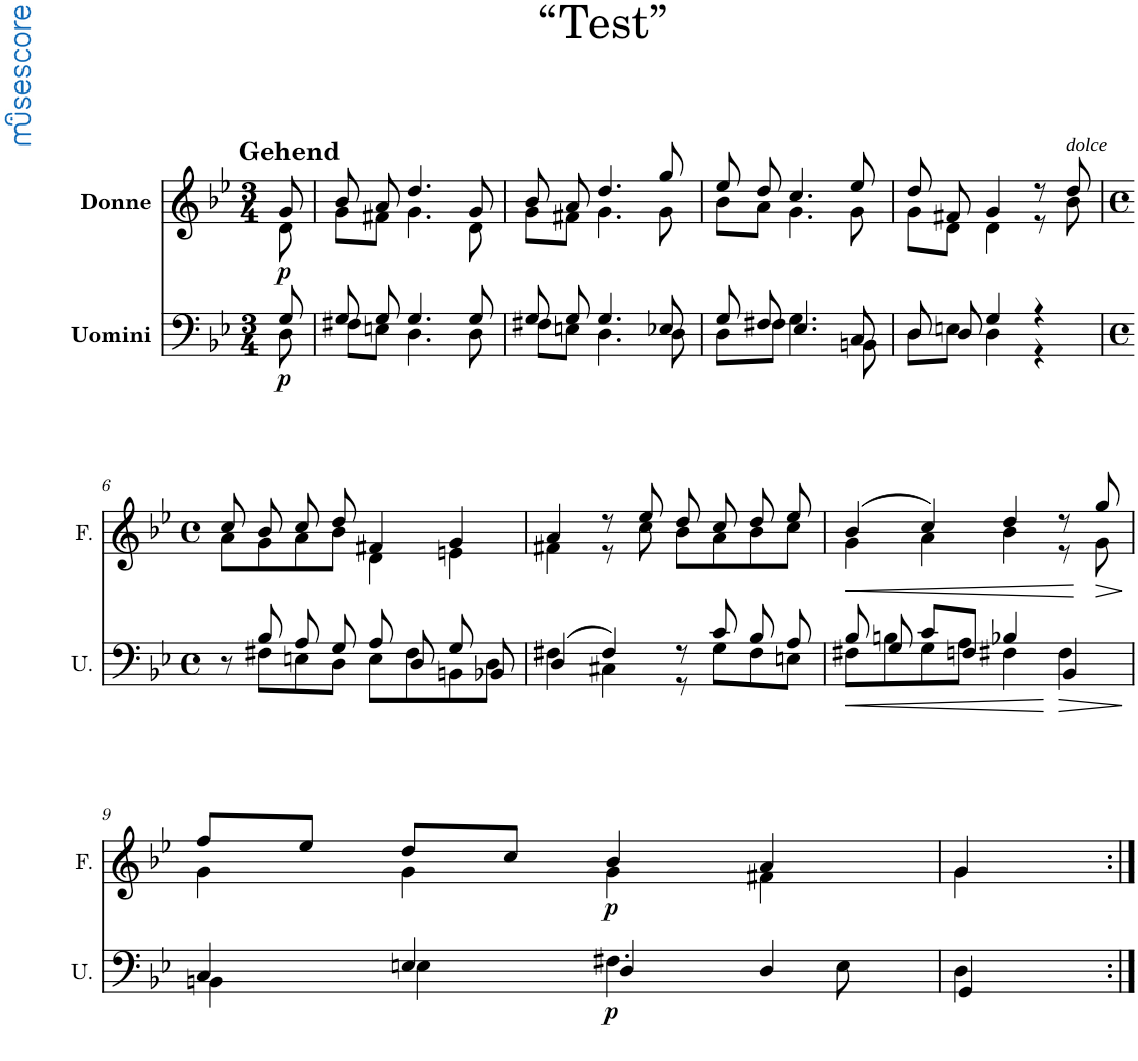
**kern	**dynam	**kern	**dynam
*part2	*part2	*part1	*part1
*staff2	*staff2	*staff1	*staff1
*I"Uomini	*	*I"Donne	*
*I'U.	*	*	*
*clefF4	*	*clefG2	*
*k[b-e-]	*	*k[b-e-]	*
*M3/4	*	*M3/4	*
=1	=1	=1	=1
*^	*	*^	*
!	!	!	!LO:TX:a:B:t=Gehend	!	!
!	!	!LO:DY:b	!	!	!LO:DY:b
8G/	8D\	p	8g/	8d\	p
=2	=2	=2	=2	=2	=2
8G/	8F#X\L	.	8b-/	8g\L	.
8G/	8En\J	.	8a/	8f#X\J	.
4.G/	4.D\	.	4.dd/	4.g\	.
8G/	8D\	.	8g/	8d\	.
=3	=3	=3	=3	=3	=3
8G/	8F#X\L	.	8b-/	8g\L	.
8G/	8En\J	.	8a/	8f#X\J	.
4.G/	4.D\	.	4.dd/	4.g\	.
8E-X/	8D\	.	8gg/	8g\	.
=4	=4	=4	=4	=4	=4
8G/	8D\L	.	8ee-/	8b-\L	.
8F/	8F#X\J	.	8dd/	8a\J	.
4.E-/	4.G\	.	4.cc/	4.g\	.
8C/	8BBn\	.	8ee-/	8g\	.
=5	=5	=5	=5	=5	=5
8D/	8D\L	.	8dd/	8g\L	.
8D/	8En\J	.	8f#X/	8d\J	.
4G/	4D\	.	4g/	4d\	.
4r	4r	.	8r	8r	.
!	!	!	!LO:TX:a:i:t=dolce	!	!
.	.	.	8dd/	8b-\	.
!!LO:LB:g=z	!!
=6	=6	=6	=6	=6	=6
*M4/4	*	*	*M4/4	*	*
*met(c)	*	*	*met(c)	*	*
8r	8ryy	.	8cc/	8a\L	.
8B-/	8F#X\L	.	8b-/	8g\	.
8A/	8En\	.	8cc/	8a\	.
8G/	8D\J	.	8dd/	8b-\J	.
8A/	8E\L	.	4f#X/	4d\	.
8D/	8F#\	.	.	.	.
8G/	8BBn\	.	4g/	4en\	.
8BB-X/	8D\J	.	.	.	.
=7	=7	=7	=7	=7	=7
(4D/	4F#X\	.	4a/	4f#X\	.
4F#/)	4C#X\	.	8r	8r	.
.	.	.	8ee-/	8cc\	.
8r	8r	.	8dd/	8b-\L	.
8c/	8G\L	.	8cc/	8a\	.
8B-/	8F#\	.	8dd/	8b-\	.
8A/	8En\J	.	8ee-/	8cc\J	.
=8	=8	=8	=8	=8	=8
!	!	!LO:HP:b	!	!	!LO:HP:b
8B-/	8F#X\L	<	(4b-/	4g\	<
8G/	8Bn\	.	.	.	.
8c/L	8G\	.	4cc/)	4a\	.
8Fn/J	8A\J	.	.	.	.
4B-X/	4F#X\	.	4dd/	4b-\	.
!	!	!LO:HP:n=1:b	!	!	!
4BB-/	4F#\	[ >	8r	8r	.
!	!	!	!	!	!LO:HP:n=1:b
.	.	.	8gg/	8g\	[ >
*v	*v	*	*	*	*
*	*	*v	*v	*
.	]	.	]
!!LO:LB:g=z
=9	=9	=9	=9
*^	*	*^	*
4C/	4BBn\	.	8ff/L	4g\	.
.	.	.	8ee-/J	.	.
4E-/	4En\	.	8dd/L	4g\	.
.	.	.	8cc/J	.	.
!	!	!LO:DY:b	!	!	!LO:DY:b
4D/	4.F#X\	p	4b-/	4g\	p
4D/	.	.	4a/	4f#X\	.
.	8E\	.	.	.	.
=10	=10	=10	=10	=10	=10
4GG/	4D\	.	4g/	4g\	.
*v	*v	*	*	*	*
*	*	*v	*v	*
=:|!	=:|!	=:|!	=:|!
*-	*-	*-	*-
